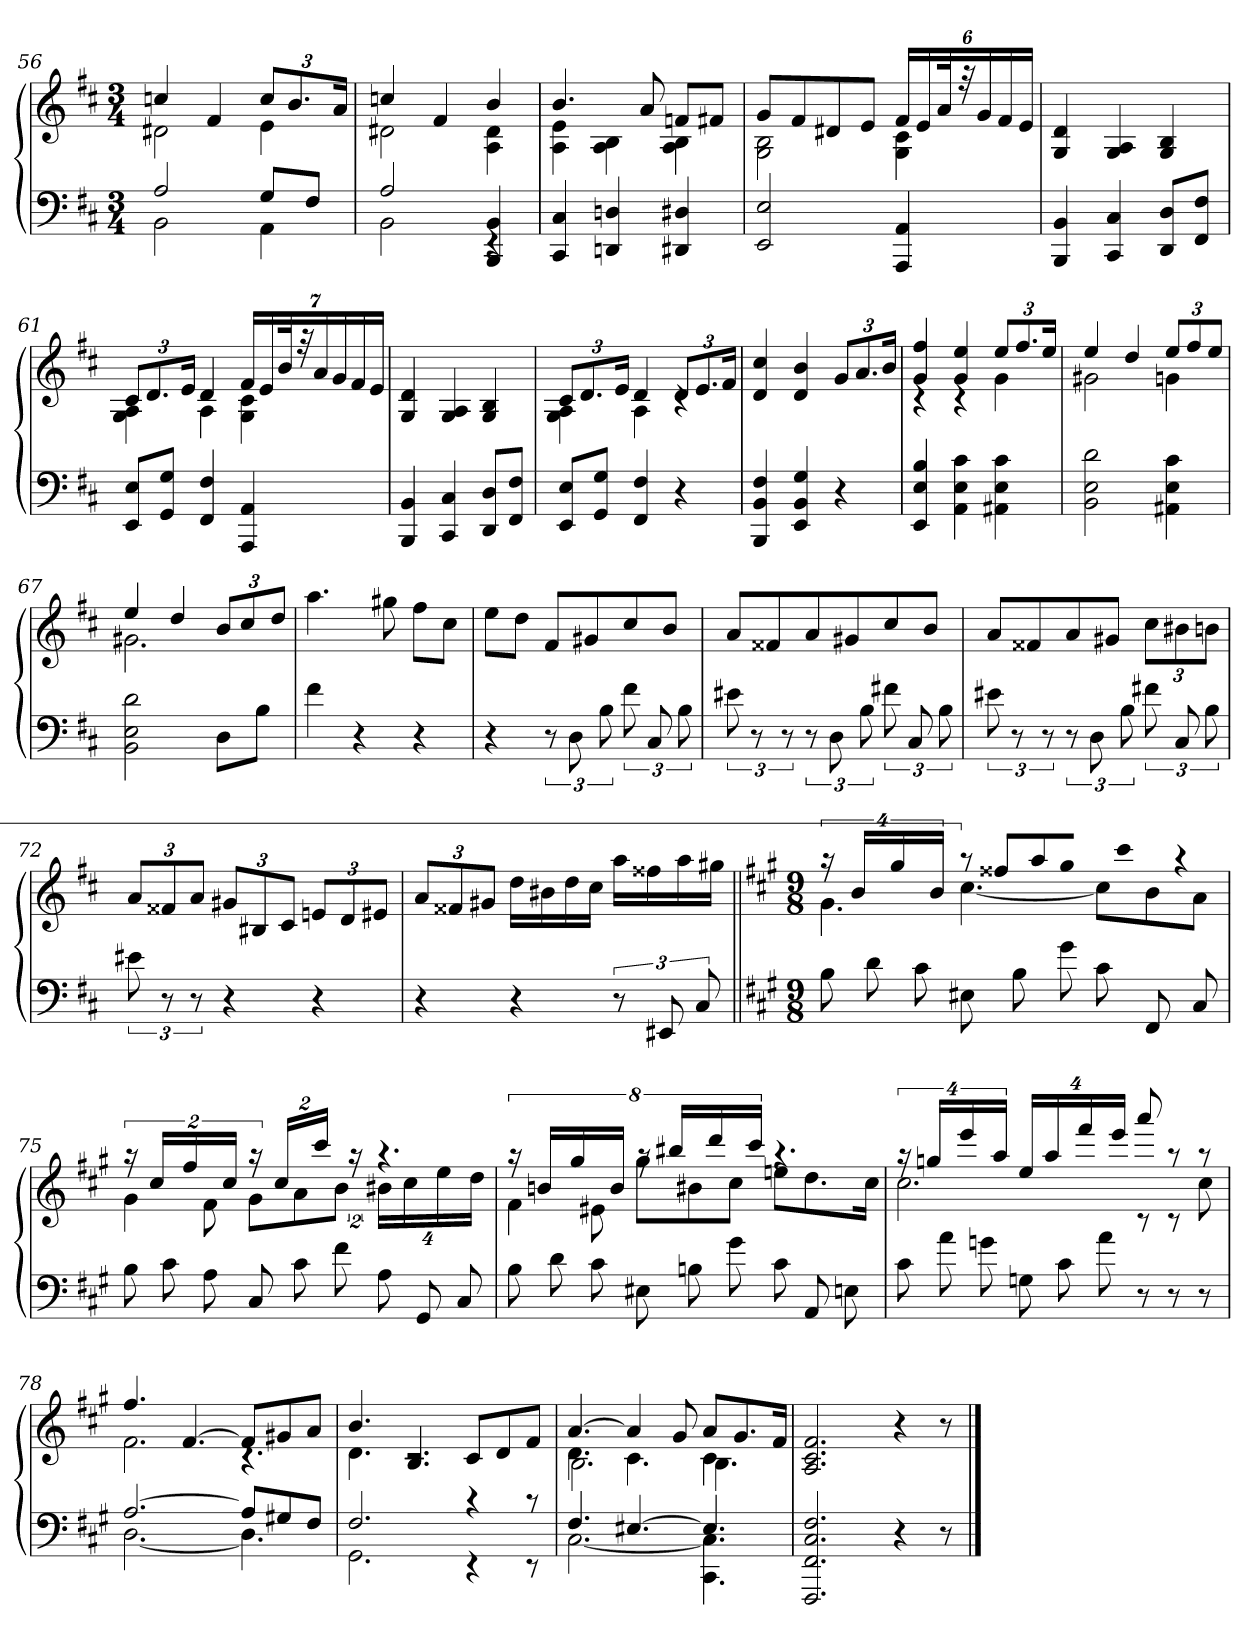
**kern	**kern
*part1	*part1
*staff2	*staff1
*clefF4	*clefG2
*k[f#c#]	*k[f#c#]
*M3/4	*M3/4
=56	=56
*^	*^
2A	2BB	4ccn	2d#X
.	.	4f#	.
8GL	4AA	12ccL	4e
.	.	12.b	.
8F#J	.	.	.
.	.	24aJk	.
=57	=57	=57	=57
2A	2BB	4ccn	2d#X
.	.	4f#	.
4BBB 4BB	4rEE	4b	4A 4d#
*v	*v	*	*
=58	=58	=58
4CC# 4C#	4.b	4A 4e
4DDn 4Dn	.	4A 4B
.	8a	.
4DD#X 4D#X	8fnL	4A 4B
.	8f#XJ	.
=59	=59	=59
2EE 2E	8gL	2G 2B
.	8f#	.
.	8d#X	.
.	8eJ	.
4AAA 4AA	24f#LL	4G 4c#
.	24e	.
.	48aK	.
.	48r	.
.	24g	.
.	24f#	.
.	24eJJ	.
*	*v	*v
=60	=60
4BBB 4BB	4G 4d
4CC# 4C#	4G 4A
8DD 8DL	4G 4B
8FF# 8F#J	.
=61	=61
*	*^
8EE 8EL	12c#L	4G 4A
.	12.d	.
8GG 8GJ	.	.
.	24eJk	.
4FF# 4F#	4d	4A
4AAA 4AA	28f#LL	4G 4c#
.	28e	.
.	56bK	.
.	56r	.
.	28a	.
.	28g	.
.	28f#	.
.	28eJJ	.
*	*v	*v
=62	=62
4BBB 4BB	4G 4d
4CC# 4C#	4G 4A
8DD 8DL	4G 4B
8FF# 8F#J	.
=63	=63
*	*^
8EE 8EL	12c#L	4G 4A
.	12.d	.
8GG 8GJ	.	.
.	24eJk	.
4FF# 4F#	4d	4A
4r	12dL	4rc
.	12.e	.
.	24f#Jk	.
*	*v	*v
=64	=64
4BBB 4BB 4F#	4d 4cc#
4EE 4BB 4G	4d 4b
4r	12gL
.	12.a
.	24bJk
=65	=65
*	*^
4EE 4E 4B	4g 4ff#	4rc
4AA 4E 4c#	4g 4ee	4rc
4AA#X 4E 4c#	12eeL	4g
.	12.ff#	.
.	24eeJk	.
=66	=66	=66
2BB 2E 2d	4ee	2g#X
.	4dd	.
4AA#X 4E 4c#	12eeL	4gn
.	12ff#	.
.	12eeJ	.
=67	=67	=67
2BB 2E 2d	4ee	2.g#X
.	4dd	.
8DL	12bL	.
.	12cc#	.
8BJ	.	.
.	12ddJ	.
*	*v	*v
=68	=68
4f#	4.aa
4r	.
.	8gg#X
4r	8ff#L
.	8cc#J
=69	=69
4r	8eeL
.	8ddJ
12r	8f#L
12D	.
.	8g#X
12B	.
12f#	8cc#
12C#	.
.	8bJ
12B	.
=70	=70
12e#X	8aL
12r	.
.	8f##X
12r	.
12r	8a
12D	.
.	8g#X
12B	.
12f#X	8cc#
12C#	.
.	8bJ
12B	.
=71	=71
12e#X	8aL
12r	.
.	8f##X
12r	.
12r	8a
12D	.
.	8g#XJ
12B	.
12f#X	12cc#L
12C#	12b#X
12B	12bnJ
=72	=72
12e#X	12aL
12r	12f##X
12r	12aJ
4r	12g#XL
.	12B#X
.	12c#J
4r	12enL
.	12d
.	12e#XJ
=73	=73
4r	12aL
.	12f##X
.	12g#XJ
4r	16ddLL
.	16b#X
.	16dd
.	16cc#JJ
12r	16aaLL
.	16ff##X
12EE#X	.
.	16aa
12C#	.
.	16gg#XJJ
=74||	=74||
*k[f#c#g#]	*k[f#c#g#]
*M9/8	*M9/8
*	*^
8B	32%3raa	4.g#
.	32%3bLL	.
8d	.	.
.	32%3gg#	.
8c#	.	.
.	32%3bJJ	.
8E#X	12raa	[4.cc#
.	12ff##XL	.
8B	.	.
.	12aa	.
8g#	8gg#J	.
8c#	4ccc#	8cc#L]
8FF#	.	8b
8C#	8raa	8aJ
=75	=75	=75
8B	32%3raa	4g#
.	32%3cc#LL	.
8c#	.	.
.	32%3ff#	.
8A	.	8f#
.	32%3cc#JJ	.
8C#	32%3raa	8g#L
.	32%3cc#LL	.
8c#	.	8a
.	32%3ccc#JJ	.
8f#	.	8bJ
.	32%3raa	.
8A	4.raa	32%3b#XLL
.	.	32%3cc#
8GG#	.	.
.	.	32%3ee
8C#	.	.
.	.	32%3ddJJ
=76	=76	=76
8B	32%3raa	4f#
.	32%3bnLL	.
8d	.	.
.	32%3gg#	.
8c#	.	8e#X
.	32%3bJJ	.
8E#X	32%3raa	8gg#L
.	32%3bb#XLL	.
8Bn	.	8b#X
.	32%3ddd	.
8g#	.	8cc#J
.	32%3ccc#JJ	.
8c#	4.raa	8eenL
8AA	.	8.dd
8En	.	.
.	.	16cc#Jk
=77	=77	=77
8c#	32%3raa	2.cc#
.	32%3ggnLL	.
8a	.	.
.	32%3eee	.
8gn	.	.
.	32%3aaJJ	.
8Gn	32%3eeLL	.
.	32%3aa	.
8c#	.	.
.	32%3fff#	.
8a	.	.
.	32%3eeeJJ	.
8r	8aaa	8rc
8r	8raa	8rc
8r	8raa	8cc#
=78	=78	=78
*^	*	*
[2.A	[2.D	4.ff#	2.f#
.	.	[4.f#	.
8AL]	4.D]	8f#L]	4.rc
8G#X	.	8g#X	.
8F#J	.	8aJ	.
=79	=79	=79	=79
2.F#	2.GG#	4.b	4.d
.	.	4.B	2.rc
4rc	4rEE	8c#L	.
.	.	8d	.
8rc	8rEE	8f#J	.
=80	=80	=80	=80
*	*	*	*^
4.F#	[2.C#	[4.a	4.d	2.B\
[4.E#X	.	4a]	4.c#	.
.	.	8g#	.	.
4.E#]	4.CC# 4.C#]	8aL	4.c#	4.B\
.	.	8.g#	.	.
.	.	16f#Jk	.	.
*v	*v	*	*	*
*	*v	*v	*v
=81	=81
2.FFF# 2.FF# 2.C# 2.F#	2.A 2.c# 2.f#
4r	4r
8r	8r
==	==
*-	*-
